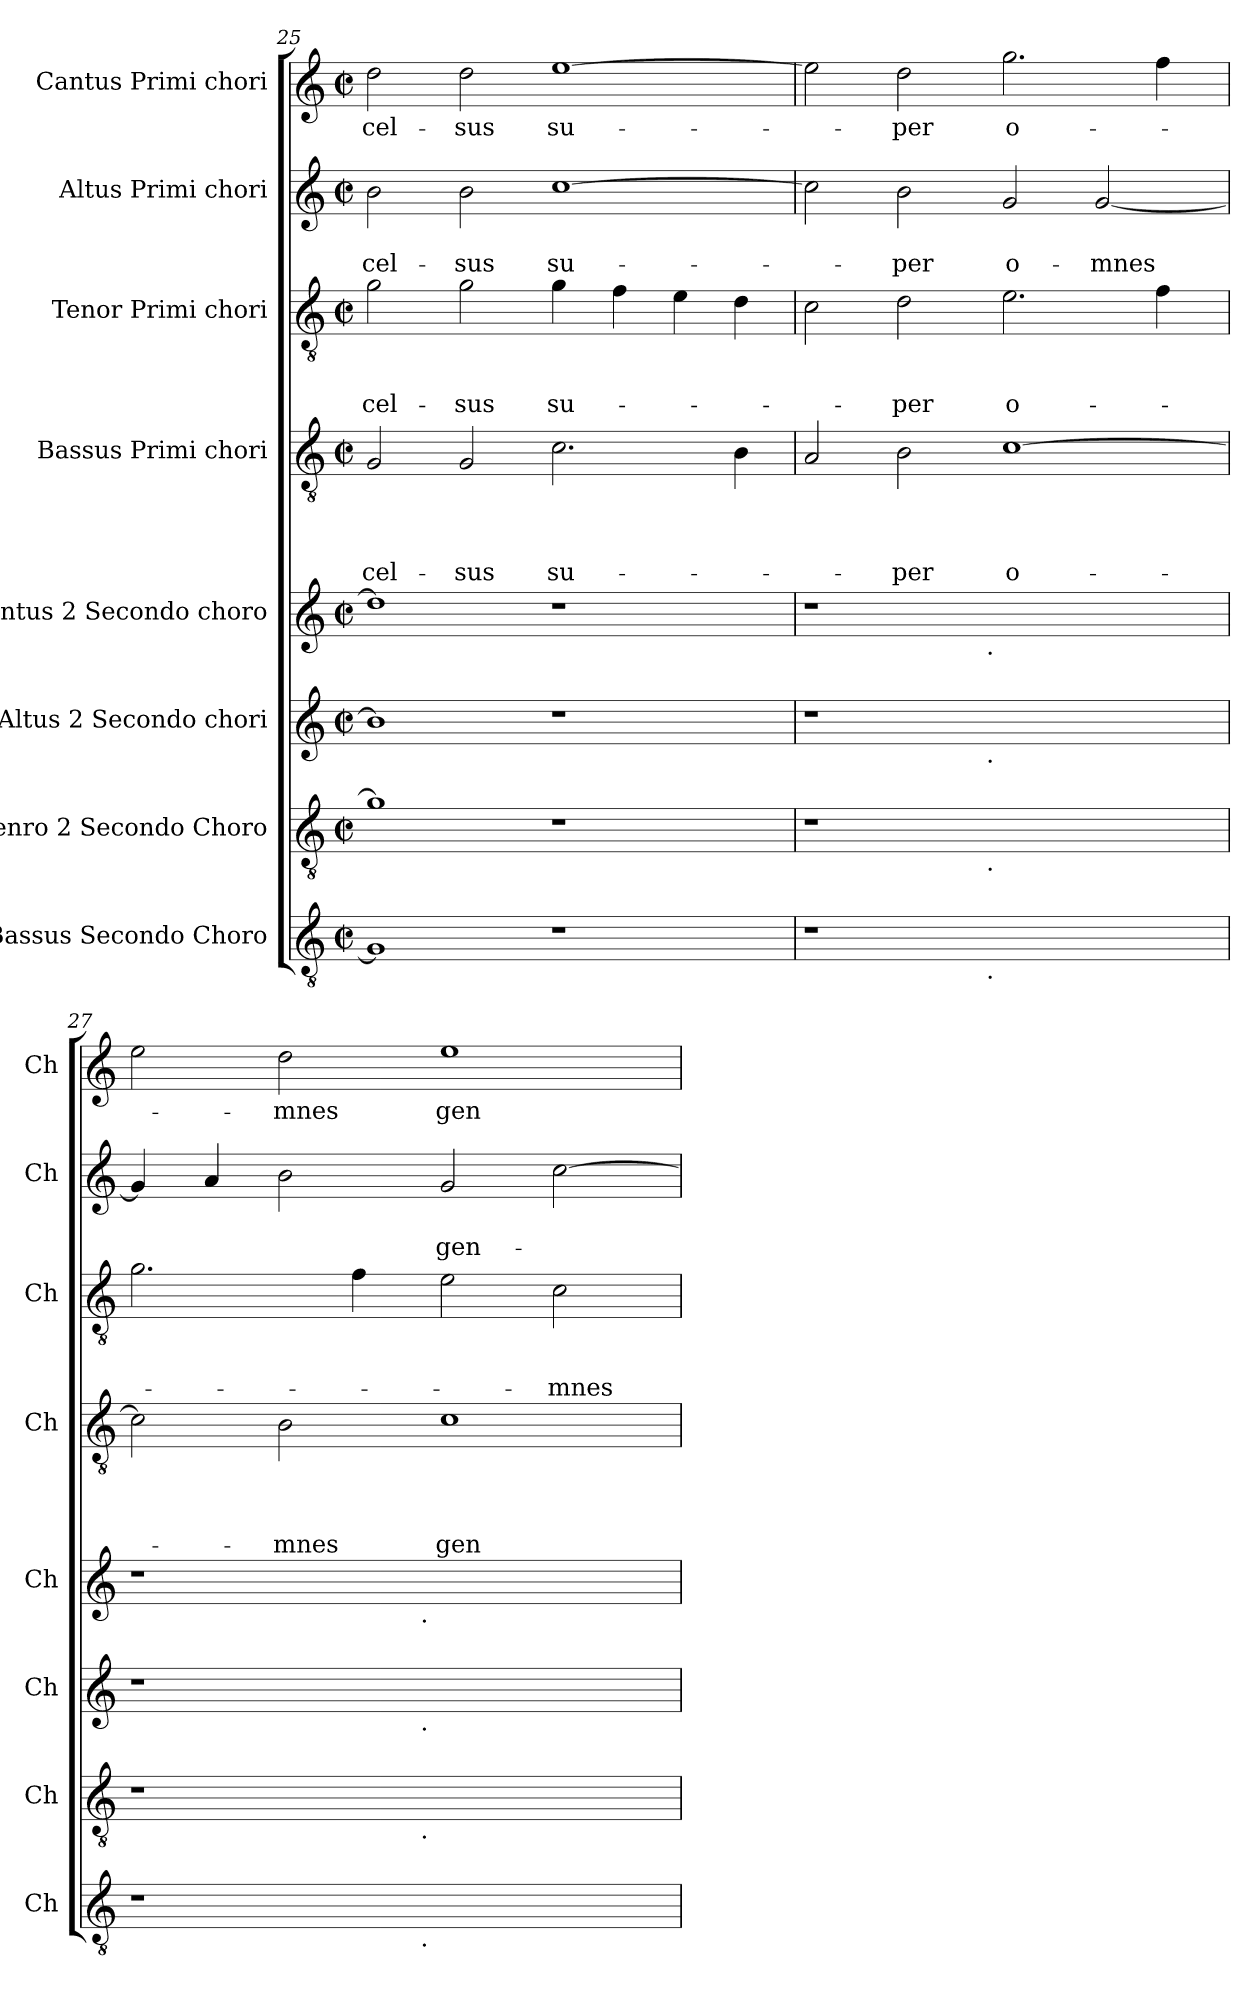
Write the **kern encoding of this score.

**kern	**text	**kern	**text	**kern	**text	**kern	**text	**kern	**text	**text	**text	**text	**kern	**text	**text	**text	**kern	**text	**text	**kern	**text
*part8	*part8	*part7	*part7	*part6	*part6	*part5	*part5	*part4	*part4	*part4	*part4	*part4	*part3	*part3	*part3	*part3	*part2	*part2	*part2	*part1	*part1
*staff8	*staff8	*staff7	*staff7	*staff6	*staff6	*staff5	*staff5	*staff4	*staff4	*staff4	*staff4	*staff4	*staff3	*staff3	*staff3	*staff3	*staff2	*staff2	*staff2	*staff1	*staff1
*I"Bassus Secondo Choro	*	*I"Tenro 2 Secondo Choro	*	*I"Altus 2 Secondo chori	*	*I"Cantus 2 Secondo choro	*	*I"Bassus Primi chori	*	*	*	*	*I"Tenor Primi chori	*	*	*	*I"Altus Primi chori	*	*	*I"Cantus Primi chori	*
*I'Ch	*	*I'Ch	*	*I'Ch	*	*I'Ch	*	*I'Ch	*	*	*	*	*I'Ch	*	*	*	*I'Ch	*	*	*I'Ch	*
*clefGv2	*	*clefGv2	*	*clefG2	*	*clefG2	*	*clefGv2	*	*	*	*	*clefGv2	*	*	*	*clefG2	*	*	*clefG2	*
*k[]	*	*k[]	*	*k[]	*	*k[]	*	*k[]	*	*	*	*	*k[]	*	*	*	*k[]	*	*	*k[]	*
*C:	*	*C:	*	*C:	*	*C:	*	*C:	*	*	*	*	*C:	*	*	*	*C:	*	*	*C:	*
*M2/2	*	*M2/2	*	*M2/2	*	*M2/2	*	*M2/2	*	*	*	*	*M2/2	*	*	*	*M2/2	*	*	*M2/2	*
*met(c|)	*	*met(c|)	*	*met(c|)	*	*met(c|)	*	*met(c|)	*	*	*	*	*met(c|)	*	*	*	*met(c|)	*	*	*met(c|)	*
=25	=25	=25	=25	=25	=25	=25	=25	=25	=25	=25	=25	=25	=25	=25	=25	=25	=25	=25	=25	=25	=25
!	!	!	!	!	!	!	!	!	!	!	!	!LO:LY:b	!	!	!	!LO:LY:b	!	!	!LO:LY:b	!	!LO:LY:b
1G]	.	1g]	.	1b]	.	1dd]	.	2G/	.	.	.	-cel-	2g\	.	.	-cel-	2b\	.	-cel-	2dd\	-cel-
!	!	!	!	!	!	!	!	!	!	!	!	!LO:LY:b	!	!	!	!LO:LY:b	!	!	!LO:LY:b	!	!LO:LY:b
.	.	.	.	.	.	.	.	2G/	.	.	.	-sus	2g\	.	.	-sus	2b\	.	-sus	2dd\	-sus
!	!	!	!	!	!	!	!	!	!	!	!	!LO:LY:b	!	!	!	!LO:LY:b	!	!	!LO:LY:b	!	!LO:LY:b
1r	.	1r	.	1r	.	1r	.	2.c\	.	.	.	su-	4g\	.	.	su-	[>1cc	.	su-	[>1ee	su-
.	.	.	.	.	.	.	.	.	.	.	.	.	4f\	.	.	.	.	.	.	.	.
.	.	.	.	.	.	.	.	.	.	.	.	.	4e\	.	.	.	.	.	.	.	.
.	.	.	.	.	.	.	.	4B\	.	.	.	.	4d\	.	.	.	.	.	.	.	.
=26	=26	=26	=26	=26	=26	=26	=26	=26	=26	=26	=26	=26	=26	=26	=26	=26	=26	=26	=26	=26	=26
*^	*	*^	*	*^	*	*^	*	*	*	*	*	*	*	*	*	*	*	*	*	*	*
1r	2ryy	.	1r	2ryy	.	1r	2ryy	.	1r	2ryy	.	2A/	.	.	.	.	2c\	.	.	.	2cc\]	.	.	2ee\]	.
!	!	!	!	!	!	!	!	!	!	!	!	!	!	!	!	!LO:LY:b	!	!	!	!LO:LY:b	!	!	!LO:LY:b	!	!LO:LY:b
.	4...ryy	.	.	4...ryy	.	.	4...ryy	.	.	4...ryy	.	2B\	.	.	.	-per	2d\	.	.	-per	2b\	.	-per	2dd\	-per
!	!	!	!	!	!	!	!	!	!	!LO:TX:b:t=.	!	!	!	!	!	!	!	!	!	!	!	!	!	!	!
!	!	!	!	!	!	!	!LO:TX:b:t=.	!	!	!	!	!	!	!	!	!	!	!	!	!	!	!	!	!	!
!	!	!	!	!LO:TX:b:t=.	!	!	!	!	!	!	!	!	!	!	!	!	!	!	!	!	!	!	!	!	!
!	!LO:TX:b:t=.	!	!	!	!	!	!	!	!	!	!	!	!	!	!	!	!	!	!	!	!	!	!	!	!
.	1ryy	.	.	1ryy	.	.	1ryy	.	.	1ryy	.	.	.	.	.	.	.	.	.	.	.	.	.	.	.
!	!	!	!	!	!	!	!	!	!	!	!	!	!	!	!	!LO:LY:b:rj	!	!	!	!LO:LY:b	!	!	!LO:LY:b	!	!LO:LY:b
1ryy	.	.	1ryy	.	.	1ryy	.	.	1ryy	.	.	[>1c	.	.	.	o-	2.e\	.	.	o-	2g/	.	o-	2.gg\	o-
!	!	!	!	!	!	!	!	!	!	!	!	!	!	!	!	!	!	!	!	!	!	!	!LO:LY:b	!	!
.	.	.	.	.	.	.	.	.	.	.	.	.	.	.	.	.	.	.	.	.	[<2g/	.	-mnes	.	.
.	.	.	.	.	.	.	.	.	.	.	.	.	.	.	.	.	4f\	.	.	.	.	.	.	4ff\	.
.	32ryy	.	.	32ryy	.	.	32ryy	.	.	32ryy	.	.	.	.	.	.	.	.	.	.	.	.	.	.	.
=27	=27	=27	=27	=27	=27	=27	=27	=27	=27	=27	=27	=27	=27	=27	=27	=27	=27	=27	=27	=27	=27	=27	=27	=27	=27
1r	2ryy	.	1r	2ryy	.	1r	2ryy	.	1r	2ryy	.	2c\]	.	.	.	.	2.g\	.	.	.	4g/]	.	.	2ee\	.
.	.	.	.	.	.	.	.	.	.	.	.	.	.	.	.	.	.	.	.	.	4a/	.	.	.	.
!	!	!	!	!	!	!	!	!	!	!	!	!	!	!	!	!LO:LY:b	!	!	!	!	!	!	!	!	!LO:LY:b
.	4...ryy	.	.	4...ryy	.	.	4...ryy	.	.	4...ryy	.	2B\	.	.	.	-mnes	.	.	.	.	2b\	.	.	2dd\	-mnes
.	.	.	.	.	.	.	.	.	.	.	.	.	.	.	.	.	4f\	.	.	.	.	.	.	.	.
!	!	!	!	!	!	!	!	!	!	!LO:TX:b:t=.	!	!	!	!	!	!	!	!	!	!	!	!	!	!	!
!	!	!	!	!	!	!	!LO:TX:b:t=.	!	!	!	!	!	!	!	!	!	!	!	!	!	!	!	!	!	!
!	!	!	!	!LO:TX:b:t=.	!	!	!	!	!	!	!	!	!	!	!	!	!	!	!	!	!	!	!	!	!
!	!LO:TX:b:t=.	!	!	!	!	!	!	!	!	!	!	!	!	!	!	!	!	!	!	!	!	!	!	!	!
.	1ryy	.	.	1ryy	.	.	1ryy	.	.	1ryy	.	.	.	.	.	.	.	.	.	.	.	.	.	.	.
!	!	!	!	!	!	!	!	!	!	!	!	!	!	!	!	!LO:LY:b	!	!	!	!	!	!	!LO:LY:b	!	!LO:LY:b
1ryy	.	.	1ryy	.	.	1ryy	.	.	1ryy	.	.	1c	.	.	.	gen-	2e\	.	.	.	2g/	.	gen-	1ee	gen-
!	!	!	!	!	!	!	!	!	!	!	!	!	!	!	!	!	!	!	!	!LO:LY:b	!	!	!	!	!
.	.	.	.	.	.	.	.	.	.	.	.	.	.	.	.	.	2c\	.	.	-mnes	[>2cc\	.	.	.	.
.	32ryy	.	.	32ryy	.	.	32ryy	.	.	32ryy	.	.	.	.	.	.	.	.	.	.	.	.	.	.	.
*v	*v	*	*	*	*	*v	*v	*	*v	*v	*	*	*	*	*	*	*	*	*	*	*	*	*	*	*
*	*	*v	*v	*	*	*	*	*	*	*	*	*	*	*	*	*	*	*	*	*	*	*
=	=	=	=	=	=	=	=	=	=	=	=	=	=	=	=	=	=	=	=	=	=
*-	*-	*-	*-	*-	*-	*-	*-	*-	*-	*-	*-	*-	*-	*-	*-	*-	*-	*-	*-	*-	*-
